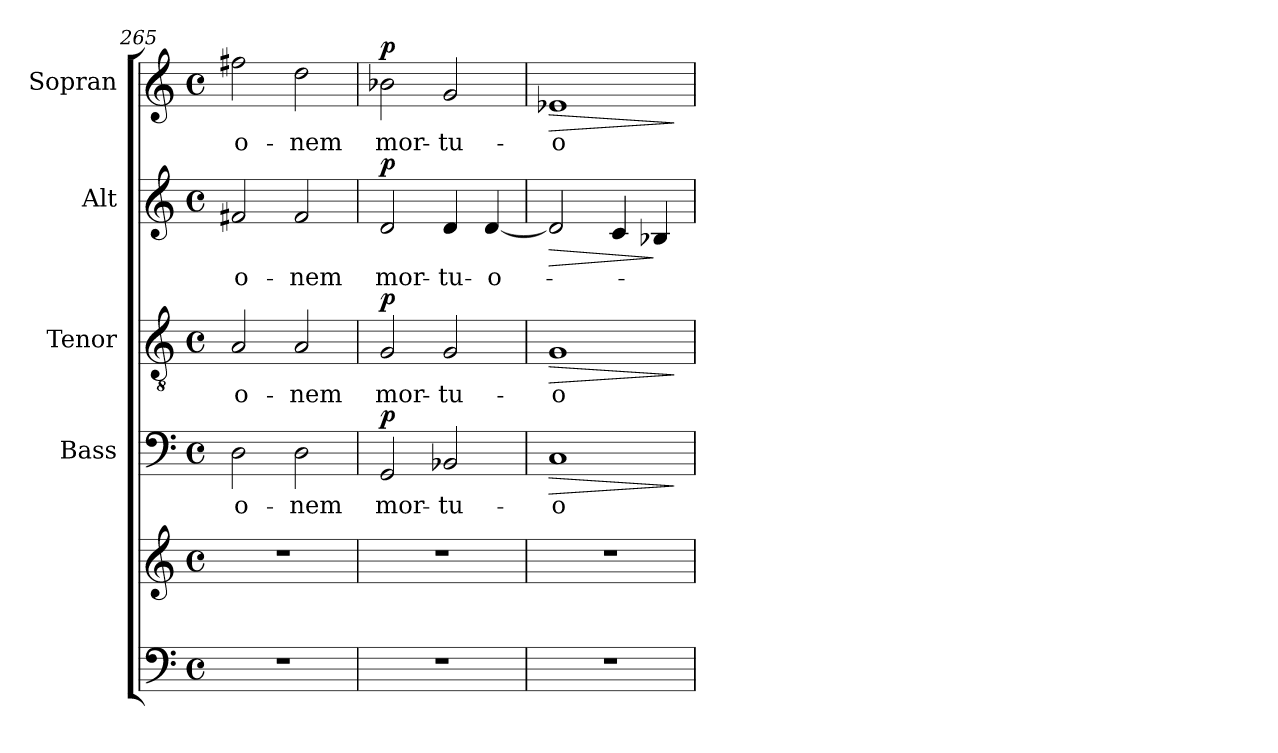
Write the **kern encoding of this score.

**kern	**kern	**kern	**text	**dynam	**kern	**text	**dynam	**kern	**text	**dynam	**kern	**text	**dynam
*part5	*part5	*part4	*part4	*part4	*part3	*part3	*part3	*part2	*part2	*part2	*part1	*part1	*part1
*staff6	*staff5	*staff4	*staff4	*staff4	*staff3	*staff3	*staff3	*staff2	*staff2	*staff2	*staff1	*staff1	*staff1
*	*	*I"Bass	*	*	*I"Tenor	*	*	*I"Alt	*	*	*I"Sopran	*	*
*	*	*I'B.	*	*	*I'T.	*	*	*I'A.	*	*	*I'S.	*	*
*clefF4	*clefG2	*clefF4	*	*	*clefGv2	*	*	*clefG2	*	*	*clefG2	*	*
*k[]	*k[]	*k[]	*	*	*k[]	*	*	*k[]	*	*	*k[]	*	*
*C:	*C:	*C:	*	*	*C:	*	*	*C:	*	*	*C:	*	*
*M4/4	*M4/4	*M4/4	*	*	*M4/4	*	*	*M4/4	*	*	*M4/4	*	*
*met(c)	*met(c)	*met(c)	*	*	*met(c)	*	*	*met(c)	*	*	*met(c)	*	*
=265	=265	=265	=265	=265	=265	=265	=265	=265	=265	=265	=265	=265	=265
!	!	!	!LO:LY:b	!	!	!LO:LY:b	!	!	!LO:LY:b	!	!	!LO:LY:b	!
1r	1r	2D\	-o-	.	2A/	-o-	.	2f#X/	-o-	.	2ff#X\	-o-	.
!	!	!	!LO:LY:b	!	!	!LO:LY:b	!	!	!LO:LY:b	!	!	!LO:LY:b	!
.	.	2D\	-nem	.	2A/	-nem	.	2f#/	-nem	.	2dd\	-nem	.
!!LO:PB:g=z
=266	=266	=266	=266	=266	=266	=266	=266	=266	=266	=266	=266	=266	=266
!	!	!	!LO:LY:b	!LO:DY:a	!	!LO:LY:b	!LO:DY:a	!	!LO:LY:b	!LO:DY:a	!	!LO:LY:b	!LO:DY:a
1r	1r	2GG/	mor-	p	2G/	mor-	p	2d/	mor-	p	2b-X\	mor-	p
!	!	!	!LO:LY:b	!	!	!LO:LY:b	!	!	!LO:LY:b	!	!	!LO:LY:b	!
.	.	2BB-X/	-tu-	.	2G/	-tu-	.	4d/	-tu-	.	2g/	-tu-	.
!	!	!	!	!	!	!	!	!	!LO:LY:b	!	!	!	!
.	.	.	.	.	.	.	.	[4d/	-o-	.	.	.	.
=267	=267	=267	=267	=267	=267	=267	=267	=267	=267	=267	=267	=267	=267
!	!	!	!LO:LY:b	!LO:HP:b	!	!LO:LY:b	!LO:HP:b	!	!	!LO:HP:b	!	!LO:LY:b	!LO:HP:b
1r	1r	1C	-o-	>	1G	-o-	>	2d/]	.	>	1e-X	-o-	>
.	.	.	.	.	.	.	.	4c/	.	.	.	.	.
.	.	.	.	.	.	.	.	4B-X/	.	]	.	.	.
.	.	.	.	]	.	.	]	.	.	.	.	.	]
=	=	=	=	=	=	=	=	=	=	=	=	=	=
*-	*-	*-	*-	*-	*-	*-	*-	*-	*-	*-	*-	*-	*-
